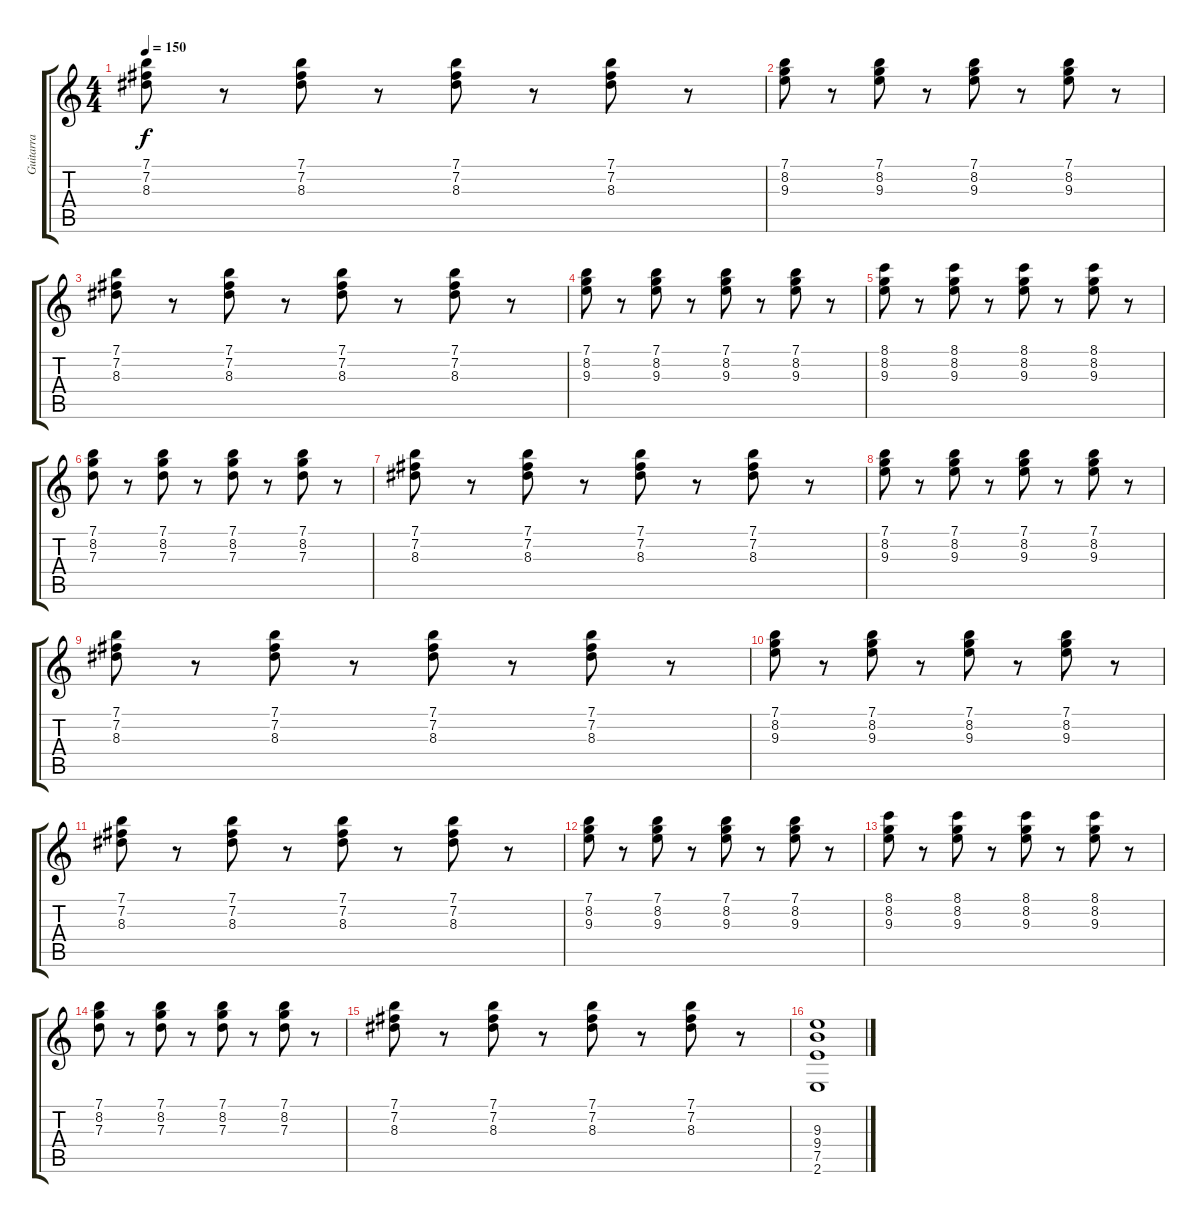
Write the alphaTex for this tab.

\track ("Guitarra" "Guitarra") {instrument distortionguitar}
\staff {score tabs}
\tuning (E4 B3 G3 D3 A2 D2) {hide}
\ts (4 4)
\tempo 150
\clef g2
\ks c
(7.1 7.2 8.3).8{dy f} r.8 (7.1 7.2 8.3).8 r.8 (7.1 7.2 8.3).8 r.8 (7.1 7.2 8.3).8 r.8 |
(7.1 8.2 9.3).8{instrument overdrivenguitar} r.8 (7.1 8.2 9.3).8 r.8 (7.1 8.2 9.3).8 r.8 (7.1 8.2 9.3).8 r.8 |
(7.1 7.2 8.3).8 r.8 (7.1 7.2 8.3).8 r.8 (7.1 7.2 8.3).8 r.8 (7.1 7.2 8.3).8 r.8 |
(7.1 8.2 9.3).8{instrument overdrivenguitar} r.8 (7.1 8.2 9.3).8 r.8 (7.1 8.2 9.3).8 r.8 (7.1 8.2 9.3).8 r.8 |
(8.1 8.2 9.3).8 r.8 (8.1 8.2 9.3).8 r.8 (8.1 8.2 9.3).8 r.8 (8.1 8.2 9.3).8 r.8 |
(7.1 8.2 7.3).8 r.8 (7.1 8.2 7.3).8 r.8 (7.1 8.2 7.3).8 r.8 (7.1 8.2 7.3).8 r.8 |
(7.1 7.2 8.3).8 r.8 (7.1 7.2 8.3).8 r.8 (7.1 7.2 8.3).8 r.8 (7.1 7.2 8.3).8 r.8 |
(7.1 8.2 9.3).8{instrument overdrivenguitar} r.8 (7.1 8.2 9.3).8 r.8 (7.1 8.2 9.3).8 r.8 (7.1 8.2 9.3).8 r.8 |
(7.1 7.2 8.3).8 r.8 (7.1 7.2 8.3).8 r.8 (7.1 7.2 8.3).8 r.8 (7.1 7.2 8.3).8 r.8 |
(7.1 8.2 9.3).8{instrument overdrivenguitar} r.8 (7.1 8.2 9.3).8 r.8 (7.1 8.2 9.3).8 r.8 (7.1 8.2 9.3).8 r.8 |
(7.1 7.2 8.3).8 r.8 (7.1 7.2 8.3).8 r.8 (7.1 7.2 8.3).8 r.8 (7.1 7.2 8.3).8 r.8 |
(7.1 8.2 9.3).8{instrument overdrivenguitar} r.8 (7.1 8.2 9.3).8 r.8 (7.1 8.2 9.3).8 r.8 (7.1 8.2 9.3).8 r.8 |
(8.1 8.2 9.3).8 r.8 (8.1 8.2 9.3).8 r.8 (8.1 8.2 9.3).8 r.8 (8.1 8.2 9.3).8 r.8 |
(7.1 8.2 7.3).8 r.8 (7.1 8.2 7.3).8 r.8 (7.1 8.2 7.3).8 r.8 (7.1 8.2 7.3).8 r.8 |
(7.1 7.2 8.3).8 r.8 (7.1 7.2 8.3).8 r.8 (7.1 7.2 8.3).8 r.8 (7.1 7.2 8.3).8 r.8 |
(9.3 9.4 7.5 2.6).1
